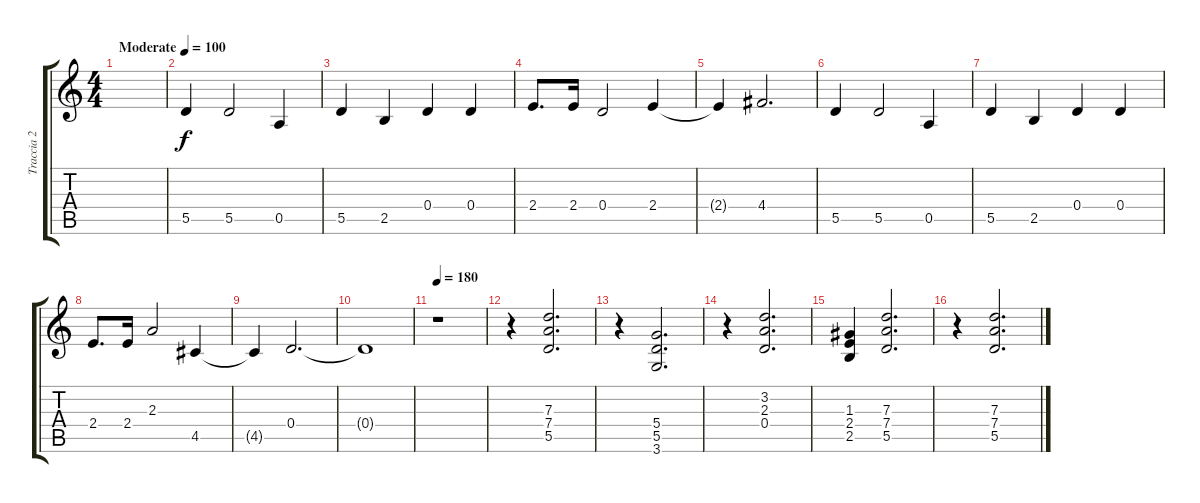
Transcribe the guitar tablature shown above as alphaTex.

\track ("Traccia 2" "Traccia 2") {instrument acousticguitarsteel}
\staff {score tabs}
\tuning (E4 B3 G3 D3 A2 E2) {hide}
\ts (4 4)
\tempo (100 "Moderate")
\clef g2
\ks c
|
5.5.4 5.5.2 0.5.4 |
5.5.4 2.5.4 0.4.4 0.4.4 |
2.4.8{d} 2.4.16 0.4.2 2.4.4 |
2.4{t}.4 4.4.2{d} |
5.5.4 5.5.2 0.5.4 |
5.5.4 2.5.4 0.4.4 0.4.4 |
2.4.8{d} 2.4.16 2.3.2 4.5.4 |
4.5{t}.4 0.4.2{d} |
0.4{t}.1 |
\tempo 180
r.1 |
r.4 (7.3 7.4 5.5).2{d} |
r.4 (5.4 5.5 3.6).2{d} |
r.4 (3.2 2.3 0.4).2{d} |
(1.3 2.4 2.5).4 (7.3 7.4 5.5).2{d} |
r.4 (7.3 7.4 5.5).2{d}
